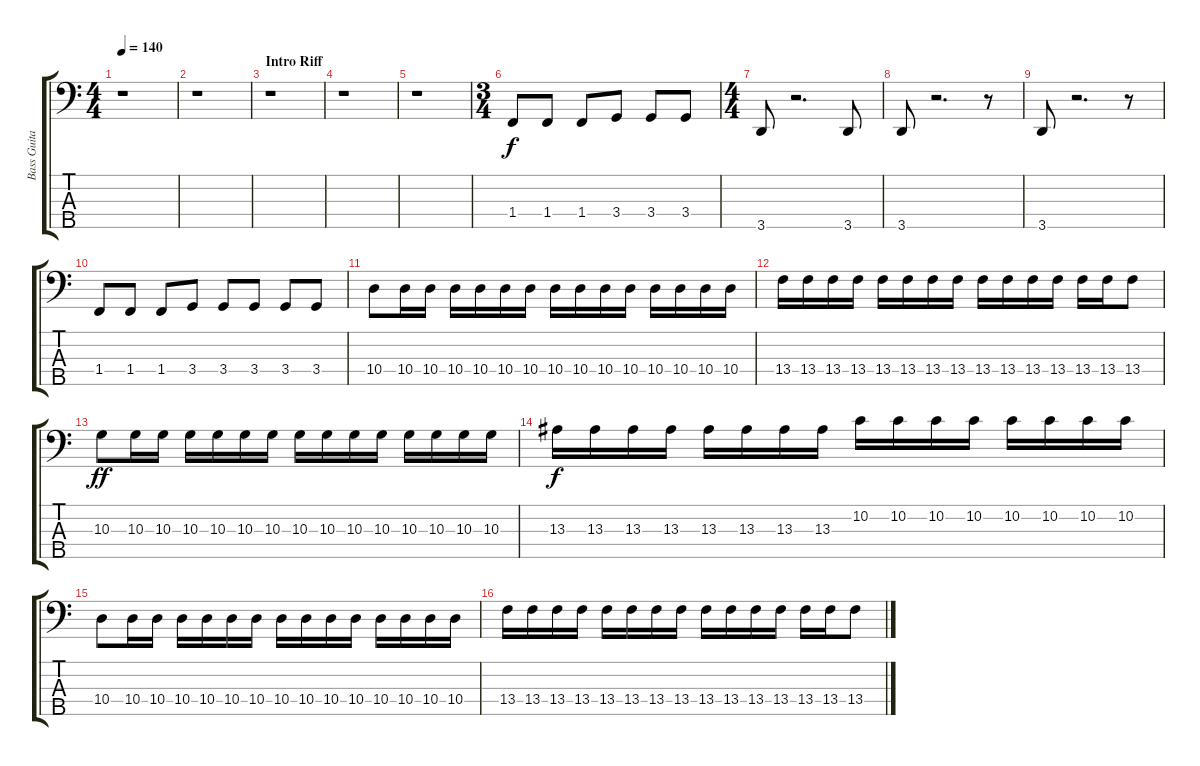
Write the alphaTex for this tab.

\track ("Bass Guitar" "Bass Guita") {instrument electricbassfinger}
\staff {score tabs}
\tuning (G2 D2 A1 E1 B0) {hide}
\ts (4 4)
\tempo 140
\clef f4
\ks c
r.1{dy f instrument electricbassfinger} |
r.1 |
\section ("" "Intro Riff")
r.1 |
r.1 |
r.1 |
\ts (3 4)
1.4.8 1.4.8 1.4.8 3.4.8 3.4.8 3.4.8 |
\ts (4 4)
3.5.8 r.2{d} 3.5.8 |
3.5.8 r.2{d} r.8 |
3.5.8 r.2{d} r.8 |
1.4.8 1.4.8 1.4.8 3.4.8 3.4.8 3.4.8 3.4.8 3.4.8 |
10.4.8 10.4.16 10.4.16 10.4.16 10.4.16 10.4.16 10.4.16 10.4.16 10.4.16 10.4.16 10.4.16 10.4.16 10.4.16 10.4.16 10.4.16 |
13.4.16 13.4.16 13.4.16 13.4.16 13.4.16 13.4.16 13.4.16 13.4.16 13.4.16 13.4.16 13.4.16 13.4.16 13.4.16 13.4.16 13.4.8 |
10.3.8{dy ff} 10.3.16 10.3.16 10.3.16 10.3.16 10.3.16 10.3.16 10.3.16 10.3.16 10.3.16 10.3.16 10.3.16 10.3.16 10.3.16 10.3.16 |
13.3.16{dy f} 13.3.16 13.3.16 13.3.16 13.3.16 13.3.16 13.3.16 13.3.16 10.2.16 10.2.16 10.2.16 10.2.16 10.2.16 10.2.16 10.2.16 10.2.16 |
10.4.8 10.4.16 10.4.16 10.4.16 10.4.16 10.4.16 10.4.16 10.4.16 10.4.16 10.4.16 10.4.16 10.4.16 10.4.16 10.4.16 10.4.16 |
13.4.16 13.4.16 13.4.16 13.4.16 13.4.16 13.4.16 13.4.16 13.4.16 13.4.16 13.4.16 13.4.16 13.4.16 13.4.16 13.4.16 13.4.8
